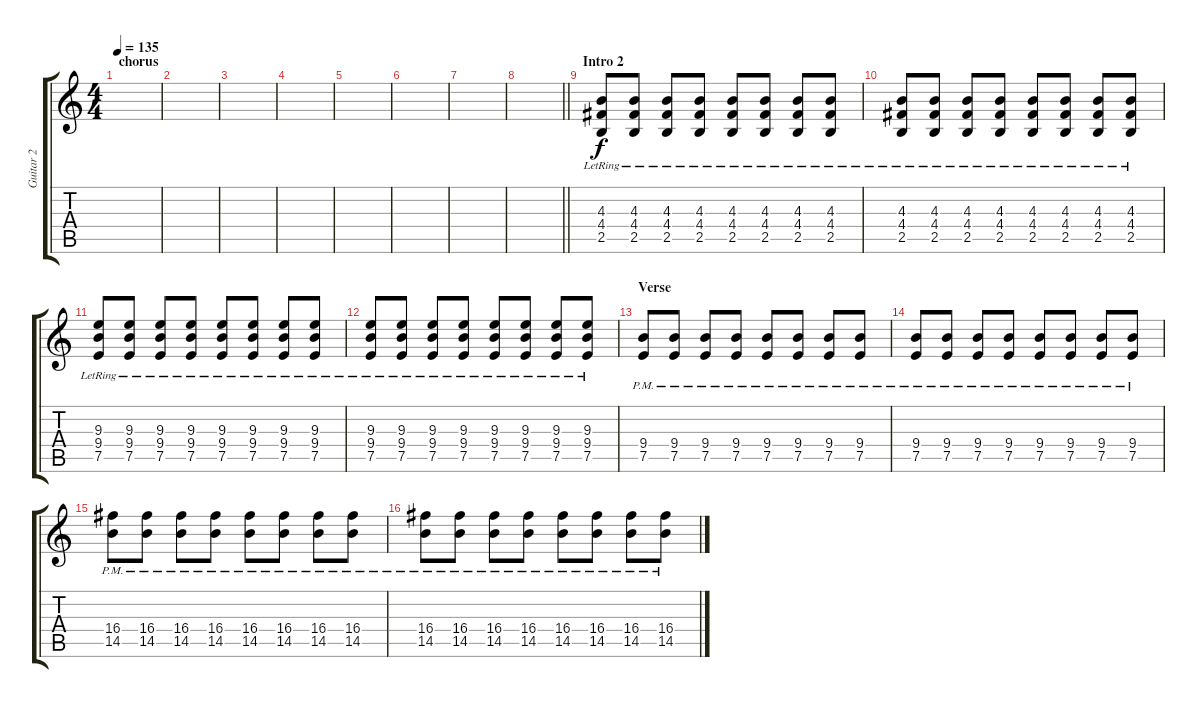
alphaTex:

\track ("Guitar 2" "Guitar 2") {instrument overdrivenguitar}
\staff {score tabs}
\tuning (E4 B3 G3 D3 A2 E2) {hide}
\ts (4 4)
\section ("" "chorus")
\tempo 135
\clef g2
\ks c
|
|
|
|
|
|
|
\barLineRight lightlight
|
\section ("" "Intro 2")
(4.3{lr} 4.4{lr} 2.5{lr}).8 (4.3{lr} 4.4{lr} 2.5).8 (4.3{lr} 4.4{lr} 2.5{lr}).8 (4.3{lr} 4.4{lr} 2.5{lr}).8 (4.3{lr} 4.4{lr} 2.5{lr}).8 (4.3{lr} 4.4{lr} 2.5{lr}).8 (4.3{lr} 4.4{lr} 2.5{lr}).8 (4.3{lr} 4.4{lr} 2.5{lr}).8 |
(4.3{lr} 4.4{lr} 2.5{lr}).8 (4.3{lr} 4.4{lr} 2.5{lr}).8 (4.3{lr} 4.4{lr} 2.5{lr}).8 (4.3{lr} 4.4{lr} 2.5{lr}).8 (4.3{lr} 4.4{lr} 2.5{lr}).8 (4.3{lr} 4.4{lr} 2.5{lr}).8 (4.3{lr} 4.4{lr} 2.5{lr}).8 (4.3{lr} 4.4{lr} 2.5{lr}).8 |
(9.3{lr} 9.4{lr} 7.5{lr}).8 (9.3{lr} 9.4{lr} 7.5{lr}).8 (9.3{lr} 9.4{lr} 7.5{lr}).8 (9.3{lr} 9.4{lr} 7.5{lr}).8 (9.3{lr} 9.4{lr} 7.5{lr}).8 (9.3{lr} 9.4{lr} 7.5{lr}).8 (9.3{lr} 9.4{lr} 7.5{lr}).8 (9.3{lr} 9.4{lr} 7.5{lr}).8 |
(9.3{lr} 9.4{lr} 7.5{lr}).8 (9.3{lr} 9.4{lr} 7.5{lr}).8 (9.3{lr} 9.4{lr} 7.5{lr}).8 (9.3{lr} 9.4{lr} 7.5{lr}).8 (9.3{lr} 9.4{lr} 7.5{lr}).8 (9.3{lr} 9.4{lr} 7.5{lr}).8 (9.3{lr} 9.4{lr} 7.5{lr}).8 (9.3{lr} 9.4{lr} 7.5{lr}).8 |
\section ("" "Verse ")
(9.4{pm} 7.5{pm}).8 (9.4{pm} 7.5{pm}).8 (9.4{pm} 7.5{pm}).8 (9.4{pm} 7.5{pm}).8 (9.4{pm} 7.5{pm}).8 (9.4{pm} 7.5{pm}).8 (9.4{pm} 7.5{pm}).8 (9.4{pm} 7.5{pm}).8 |
(9.4{pm} 7.5{pm}).8 (9.4{pm} 7.5{pm}).8 (9.4{pm} 7.5{pm}).8 (9.4{pm} 7.5{pm}).8 (9.4{pm} 7.5{pm}).8 (9.4{pm} 7.5{pm}).8 (9.4{pm} 7.5{pm}).8 (9.4{pm} 7.5{pm}).8 |
(16.4{pm} 14.5{pm}).8 (16.4{pm} 14.5{pm}).8 (16.4{pm} 14.5{pm}).8 (16.4{pm} 14.5{pm}).8 (16.4{pm} 14.5{pm}).8 (16.4{pm} 14.5{pm}).8 (16.4{pm} 14.5{pm}).8 (16.4{pm} 14.5{pm}).8 |
(16.4{pm} 14.5{pm}).8 (16.4{pm} 14.5{pm}).8 (16.4{pm} 14.5{pm}).8 (16.4{pm} 14.5{pm}).8 (16.4{pm} 14.5{pm}).8 (16.4{pm} 14.5{pm}).8 (16.4{pm} 14.5{pm}).8 (16.4{pm} 14.5{pm}).8
